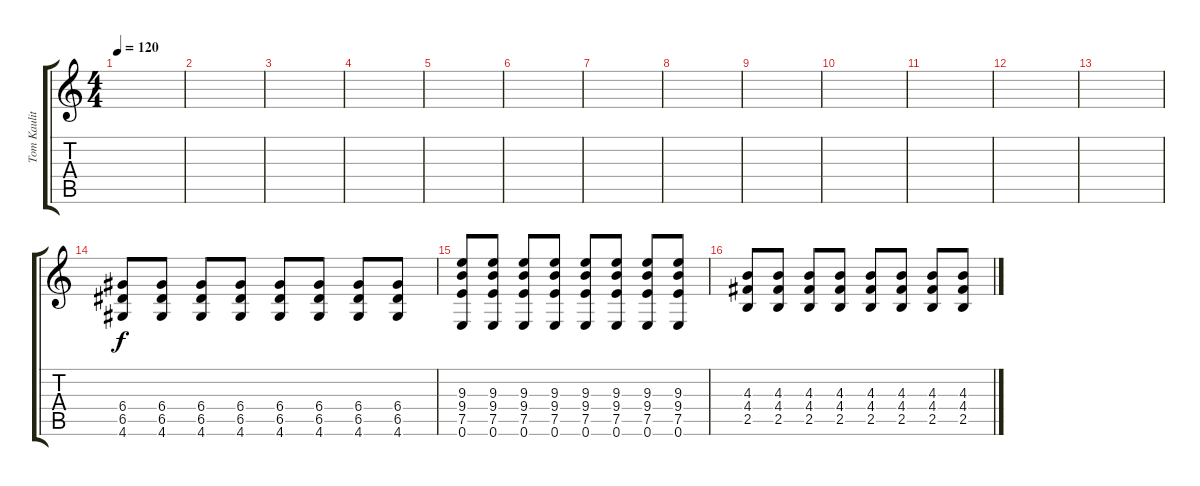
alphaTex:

\track ("Tom Kaulitz" "Tom Kaulit") {instrument distortionguitar}
\staff {score tabs}
\tuning (E4 B3 G3 D3 A2 E2) {hide}
\ts (4 4)
\tempo 120
\clef g2
\ks c
|
|
|
|
|
|
|
|
|
|
|
|
|
(6.4 6.5 4.6).8 (6.4 6.5 4.6).8 (6.4 6.5 4.6).8 (6.4 6.5 4.6).8 (6.4 6.5 4.6).8 (6.4 6.5 4.6).8 (6.4 6.5 4.6).8 (6.4 6.5 4.6).8 |
(9.3 9.4 7.5 0.6).8 (9.3 9.4 7.5 0.6).8 (9.3 9.4 7.5 0.6).8 (9.3 9.4 7.5 0.6).8 (9.3 9.4 7.5 0.6).8 (9.3 9.4 7.5 0.6).8 (9.3 9.4 7.5 0.6).8 (9.3 9.4 7.5 0.6).8 |
(4.3 4.4 2.5).8 (4.3 4.4 2.5).8 (4.3 4.4 2.5).8 (4.3 4.4 2.5).8 (4.3 4.4 2.5).8 (4.3 4.4 2.5).8 (4.3 4.4 2.5).8 (4.3 4.4 2.5).8
